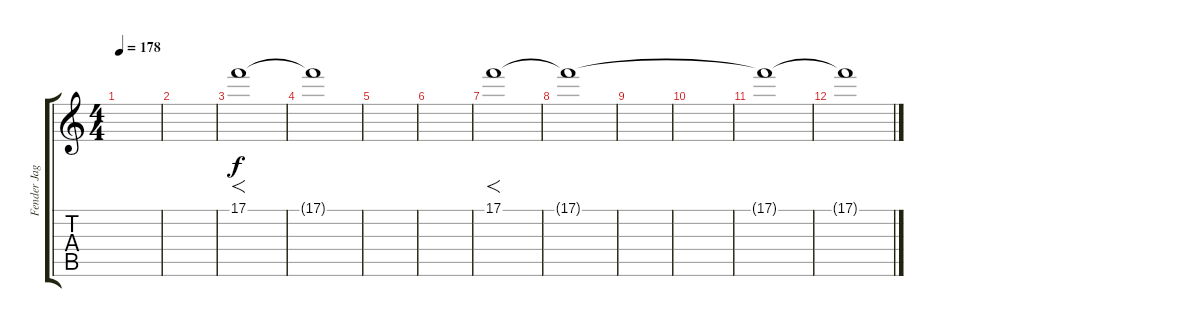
\track ("Fender Jaguar 3" "Fender Jag") {instrument distortionguitar}
\staff {score tabs}
\tuning (C4 C4 Ab3 Eb3 Bb2 F2) {hide}
\ts (4 4)
\tempo 178
\clef g2
\ks c
|
|
17.1.1{f} |
17.1{t}.1 |
|
|
17.1.1{f} |
17.1{t}.1 |
|
|
17.1{t}.1 |
17.1{t}.1
